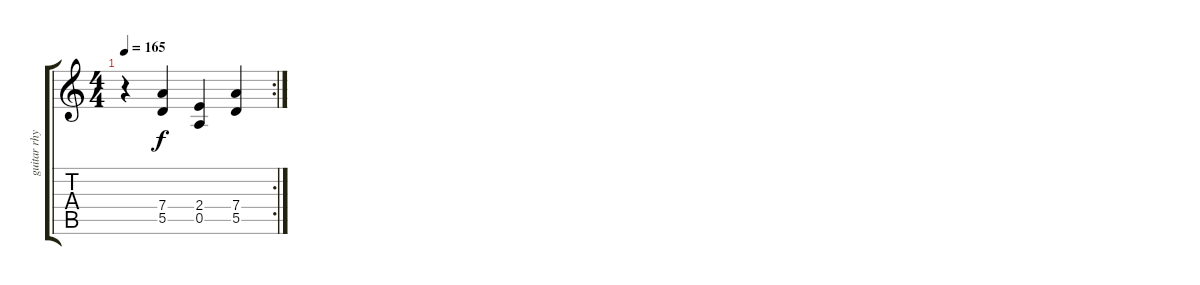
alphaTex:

\track ("guitar rhytm" "guitar rhy") {instrument overdrivenguitar}
\staff {score tabs}
\tuning (E4 B3 G3 D3 A2 E2) {hide}
\rc 2
\ts (4 4)
\tempo 165
\clef g2
\ks c
r.4{dy f} (7.4 5.5).4 (2.4 0.5).4 (7.4 5.5).4
